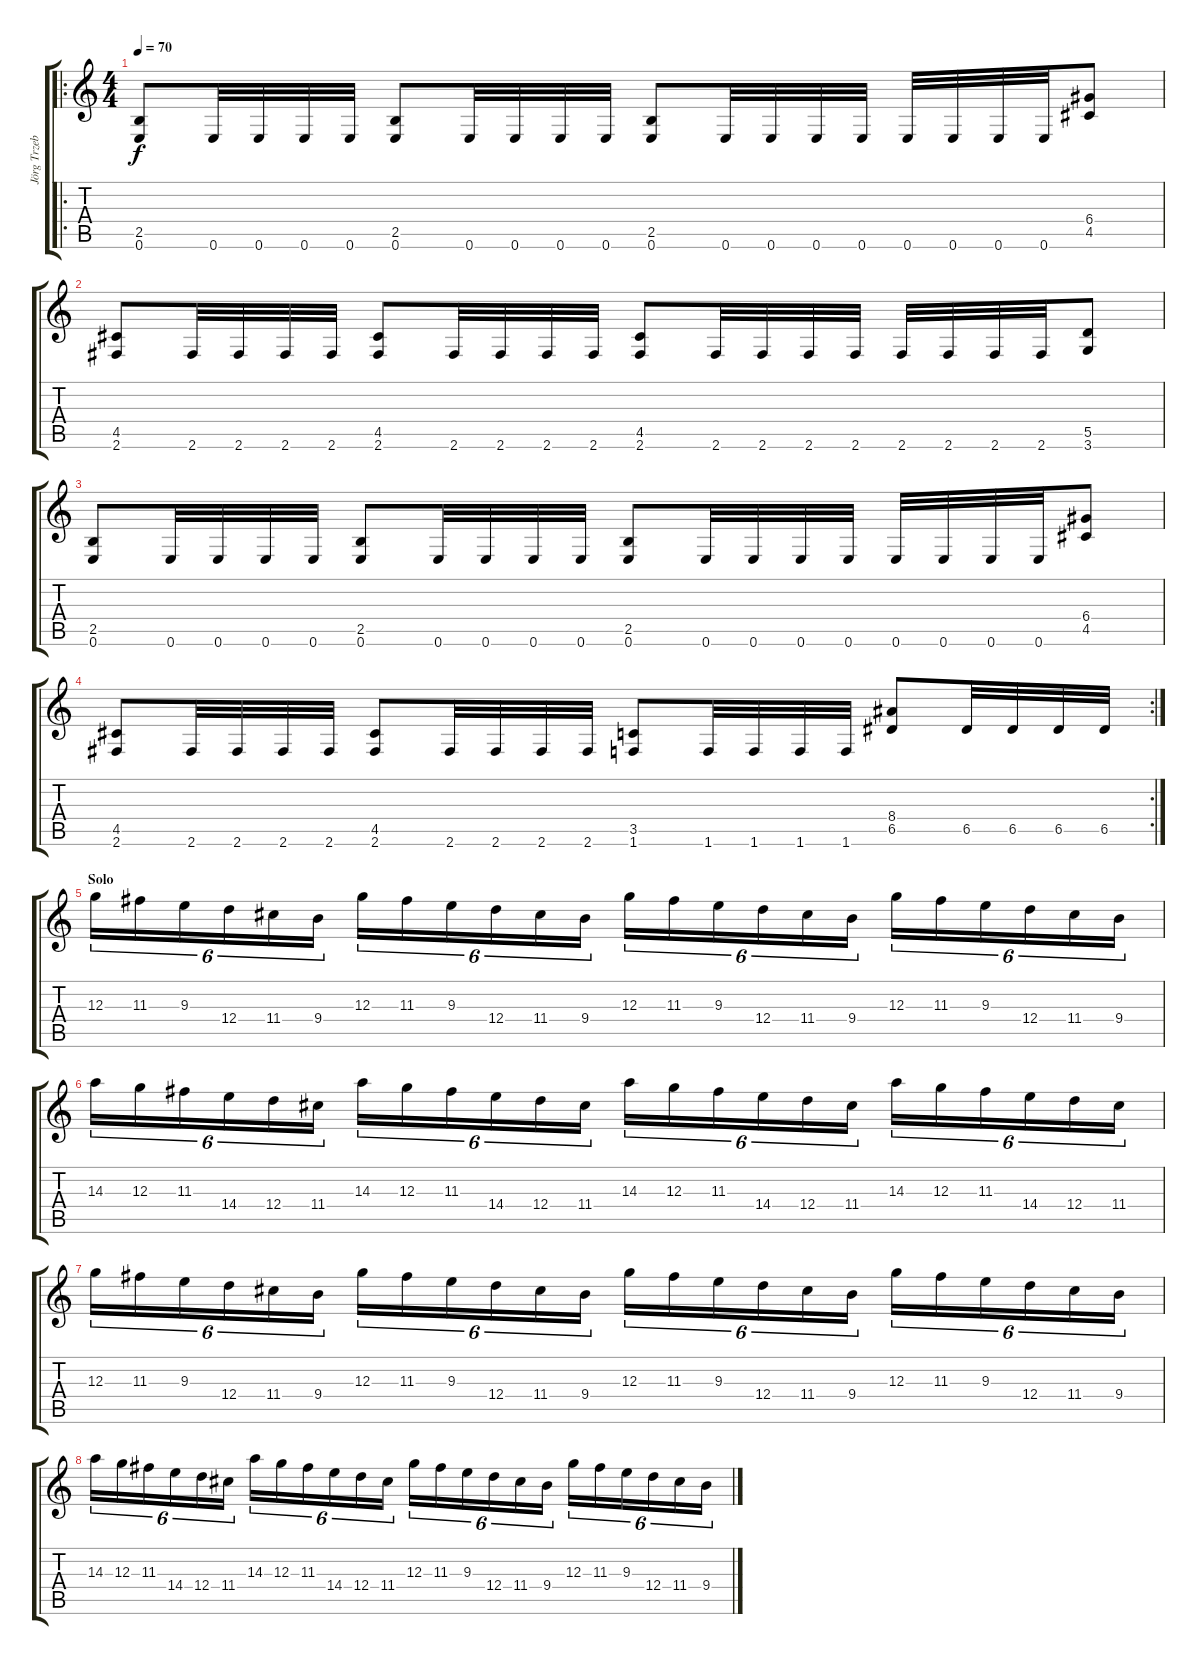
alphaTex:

\track ("Jörg Trzebiatowski" "Jörg Trzeb") {instrument distortionguitar}
\staff {score tabs}
\tuning (E4 B3 G3 D3 A2 E2) {hide}
\ro
\ts (4 4)
\tempo 70
\clef g2
\ks c
(2.5 0.6).8{dy f} 0.6.32 0.6.32 0.6.32 0.6.32 (2.5 0.6).8 0.6.32 0.6.32 0.6.32 0.6.32 (2.5 0.6).8 0.6.32 0.6.32 0.6.32 0.6.32 0.6.32 0.6.32 0.6.32 0.6.32 (6.4 4.5).8 |
(4.5 2.6).8 2.6.32 2.6.32 2.6.32 2.6.32 (4.5 2.6).8 2.6.32 2.6.32 2.6.32 2.6.32 (4.5 2.6).8 2.6.32 2.6.32 2.6.32 2.6.32 2.6.32 2.6.32 2.6.32 2.6.32 (5.5 3.6).8 |
(2.5 0.6).8 0.6.32 0.6.32 0.6.32 0.6.32 (2.5 0.6).8 0.6.32 0.6.32 0.6.32 0.6.32 (2.5 0.6).8 0.6.32 0.6.32 0.6.32 0.6.32 0.6.32 0.6.32 0.6.32 0.6.32 (6.4 4.5).8 |
\rc 2
(4.5 2.6).8 2.6.32 2.6.32 2.6.32 2.6.32 (4.5 2.6).8 2.6.32 2.6.32 2.6.32 2.6.32 (3.5 1.6).8 1.6.32 1.6.32 1.6.32 1.6.32 (8.4 6.5).8 6.5.32 6.5.32 6.5.32 6.5.32 |
\section ("" "Solo")
12.3.16{tu (6 4)} 11.3.16{tu (6 4)} 9.3.16{tu (6 4)} 12.4.16{tu (6 4)} 11.4.16{tu (6 4)} 9.4.16{tu (6 4)} 12.3.16{tu (6 4)} 11.3.16{tu (6 4)} 9.3.16{tu (6 4)} 12.4.16{tu (6 4)} 11.4.16{tu (6 4)} 9.4.16{tu (6 4)} 12.3.16{tu (6 4)} 11.3.16{tu (6 4)} 9.3.16{tu (6 4)} 12.4.16{tu (6 4)} 11.4.16{tu (6 4)} 9.4.16{tu (6 4)} 12.3.16{tu (6 4)} 11.3.16{tu (6 4)} 9.3.16{tu (6 4)} 12.4.16{tu (6 4)} 11.4.16{tu (6 4)} 9.4.16{tu (6 4)} |
14.3.16{tu (6 4)} 12.3.16{tu (6 4)} 11.3.16{tu (6 4)} 14.4.16{tu (6 4)} 12.4.16{tu (6 4)} 11.4.16{tu (6 4)} 14.3.16{tu (6 4)} 12.3.16{tu (6 4)} 11.3.16{tu (6 4)} 14.4.16{tu (6 4)} 12.4.16{tu (6 4)} 11.4.16{tu (6 4)} 14.3.16{tu (6 4)} 12.3.16{tu (6 4)} 11.3.16{tu (6 4)} 14.4.16{tu (6 4)} 12.4.16{tu (6 4)} 11.4.16{tu (6 4)} 14.3.16{tu (6 4)} 12.3.16{tu (6 4)} 11.3.16{tu (6 4)} 14.4.16{tu (6 4)} 12.4.16{tu (6 4)} 11.4.16{tu (6 4)} |
12.3.16{tu (6 4)} 11.3.16{tu (6 4)} 9.3.16{tu (6 4)} 12.4.16{tu (6 4)} 11.4.16{tu (6 4)} 9.4.16{tu (6 4)} 12.3.16{tu (6 4)} 11.3.16{tu (6 4)} 9.3.16{tu (6 4)} 12.4.16{tu (6 4)} 11.4.16{tu (6 4)} 9.4.16{tu (6 4)} 12.3.16{tu (6 4)} 11.3.16{tu (6 4)} 9.3.16{tu (6 4)} 12.4.16{tu (6 4)} 11.4.16{tu (6 4)} 9.4.16{tu (6 4)} 12.3.16{tu (6 4)} 11.3.16{tu (6 4)} 9.3.16{tu (6 4)} 12.4.16{tu (6 4)} 11.4.16{tu (6 4)} 9.4.16{tu (6 4)} |
14.3.16{tu (6 4)} 12.3.16{tu (6 4)} 11.3.16{tu (6 4)} 14.4.16{tu (6 4)} 12.4.16{tu (6 4)} 11.4.16{tu (6 4)} 14.3.16{tu (6 4)} 12.3.16{tu (6 4)} 11.3.16{tu (6 4)} 14.4.16{tu (6 4)} 12.4.16{tu (6 4)} 11.4.16{tu (6 4)} 12.3.16{tu (6 4)} 11.3.16{tu (6 4)} 9.3.16{tu (6 4)} 12.4.16{tu (6 4)} 11.4.16{tu (6 4)} 9.4.16{tu (6 4)} 12.3.16{tu (6 4)} 11.3.16{tu (6 4)} 9.3.16{tu (6 4)} 12.4.16{tu (6 4)} 11.4.16{tu (6 4)} 9.4.16{tu (6 4)}
